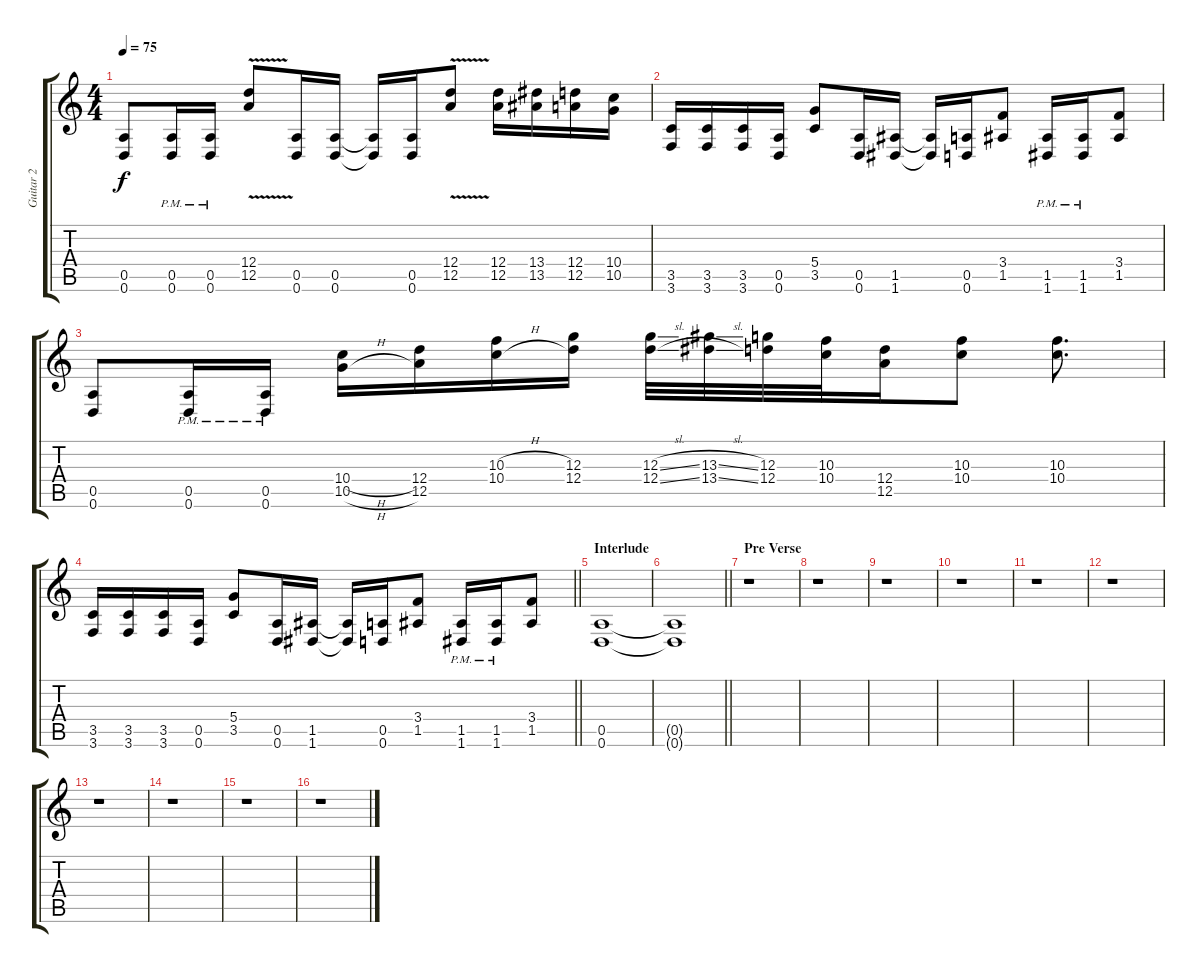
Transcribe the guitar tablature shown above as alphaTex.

\track ("Guitar 2" "Guitar 2") {instrument distortionguitar}
\staff {score tabs}
\tuning (E4 B3 G3 D3 A2 D2) {hide}
\ts (4 4)
\tempo 75
\clef g2
\ks c
(0.5 0.6).8{dy f} (0.5{pm} 0.6{pm}).16 (0.5{pm} 0.6{pm}).16 (12.4{v} 12.5{v}).8 (0.5 0.6).16 (0.5 0.6).16 (0.5{t} 0.6{t}).16 (0.5 0.6).16 (12.4{v} 12.5{v}).8 (12.4 12.5).16 (13.4 13.5).16 (12.4 12.5).16 (10.4 10.5).16 |
(3.5 3.6).16 (3.5 3.6).16 (3.5 3.6).16 (0.5 0.6).16 (5.4 3.5).8 (0.5 0.6).16 (1.5 1.6).16 (1.5{t} 1.6{t}).16 (0.5 0.6).16 (3.4 1.5).8 (1.5{pm} 1.6{pm}).16 (1.5{pm} 1.6{pm}).16 (3.4 1.5).8 |
(0.5 0.6).8 (0.5{pm} 0.6{pm}).16 (0.5{pm} 0.6{pm}).16 (10.4{h} 10.5{h}).16 (12.4 12.5).16 (10.3{h} 10.4{h}).16 (12.3 12.4).16 (12.3{sl} 12.4{sl}).32 (13.3{sl} 13.4{sl}).32 (12.3 12.4).32 (10.3 10.4).32 (12.4 12.5).16 (10.3 10.4).8 (10.3 10.4).8{d} |
\barLineRight lightlight
(3.5 3.6).16 (3.5 3.6).16 (3.5 3.6).16 (0.5 0.6).16 (5.4 3.5).8 (0.5 0.6).16 (1.5 1.6).16 (1.5{t} 1.6{t}).16 (0.5 0.6).16 (3.4 1.5).8 (1.5{pm} 1.6{pm}).16 (1.5{pm} 1.6{pm}).16 (3.4 1.5).8 |
\section ("" "Interlude")
(0.5 0.6).1{volume 0} |
\barLineRight lightlight
(0.5{t} 0.6{t}).1 |
\section ("" "Pre Verse")
r.1 |
r.1 |
r.1 |
r.1 |
r.1 |
r.1 |
r.1 |
r.1 |
r.1 |
r.1
